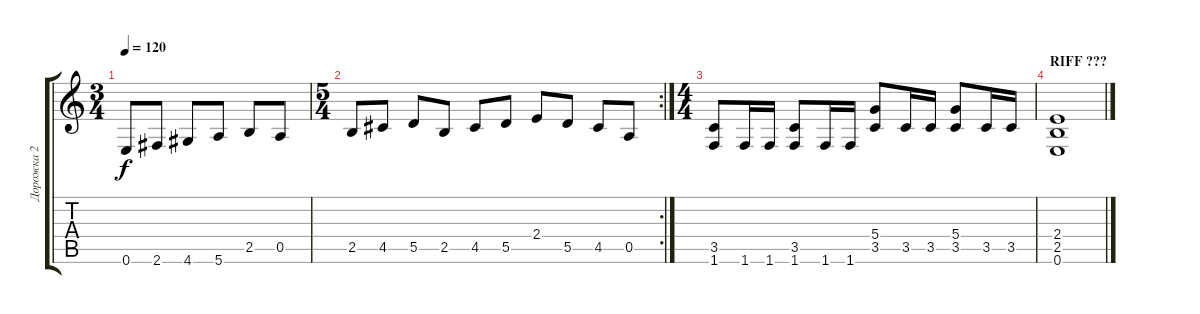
\track ("Дорожка 2" "Дорожка 2") {instrument overdrivenguitar}
\staff {score tabs}
\tuning (E4 B3 G3 D3 A2 E2) {hide}
\ts (3 4)
\tempo 120
\clef g2
\ks c
0.6.8{dy f} 2.6.8 4.6.8 5.6.8 2.5.8 0.5.8 |
\rc 2
\ts (5 4)
2.5.8 4.5.8 5.5.8 2.5.8 4.5.8 5.5.8 2.4.8 5.5.8 4.5.8 0.5.8 |
\ts (4 4)
(3.5 1.6).8 1.6.16 1.6.16 (3.5 1.6).8 1.6.16 1.6.16 (5.4 3.5).8 3.5.16 3.5.16 (5.4 3.5).8 3.5.16 3.5.16 |
\section ("" "RIFF ???")
(2.4 2.5 0.6).1
